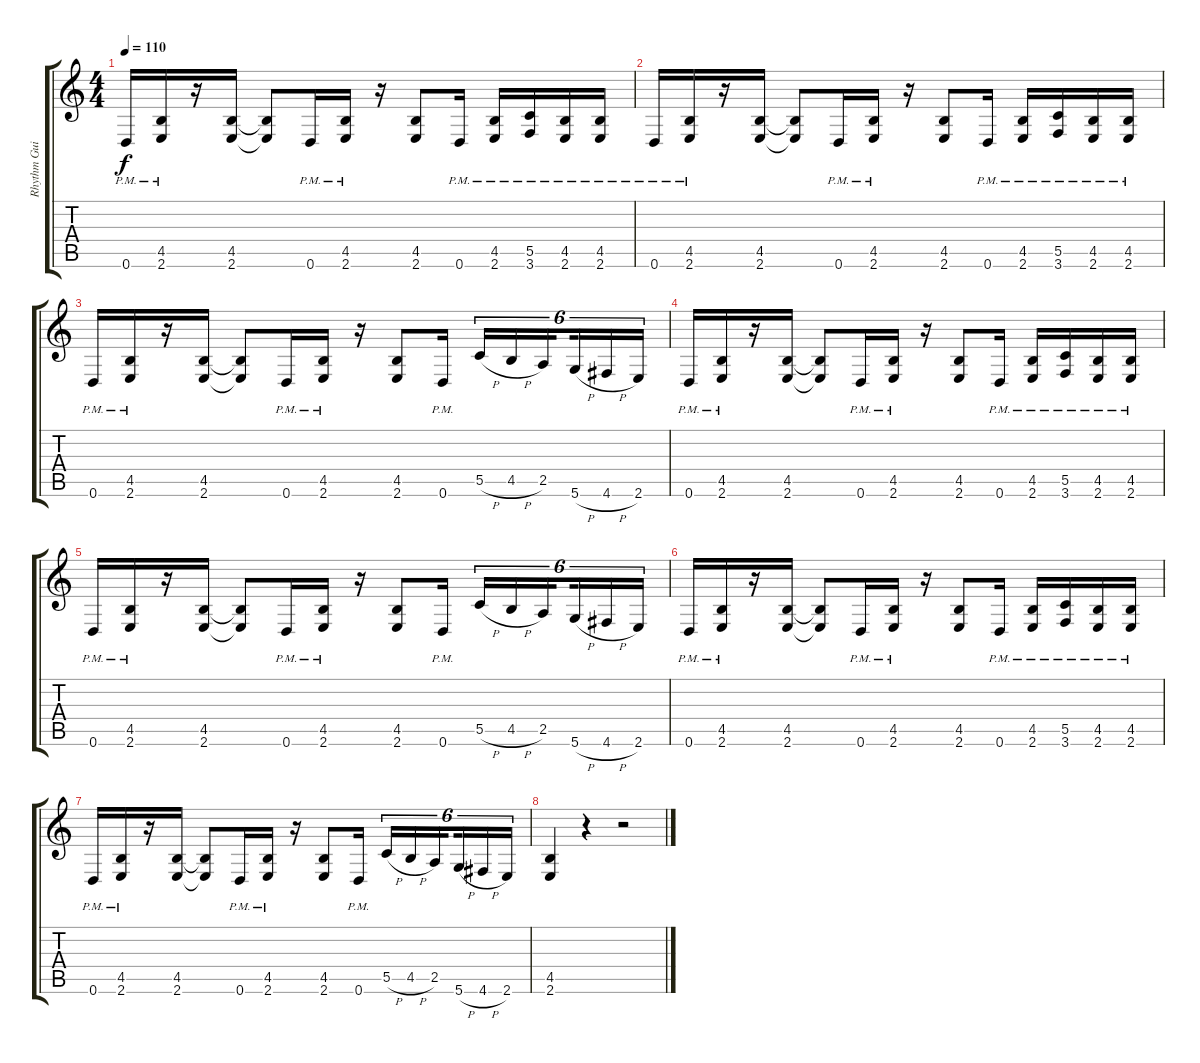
\track ("Rhythm Guitar" "Rhythm Gui") {instrument distortionguitar}
\staff {score tabs}
\tuning (D4 A3 F3 C3 G2 D2) {hide}
\ts (4 4)
\tempo 110
\clef g2
\ks c
0.6{pm}.16{dy f} (4.5{pm} 2.6{pm}).16 r.16 (4.5 2.6).16 (4.5{t} 2.6{t}).8 0.6{pm}.16 (4.5{pm} 2.6{pm}).16 r.16 (4.5 2.6).8 0.6{pm}.16 (4.5{pm} 2.6{pm}).16 (5.5{pm} 3.6{pm}).16 (4.5{pm} 2.6{pm}).16 (4.5{pm} 2.6{pm}).16 |
0.6{pm}.16 (4.5{pm} 2.6{pm}).16 r.16 (4.5 2.6).16 (4.5{t} 2.6{t}).8 0.6{pm}.16 (4.5{pm} 2.6{pm}).16 r.16 (4.5 2.6).8 0.6{pm}.16 (4.5{pm} 2.6{pm}).16 (5.5{pm} 3.6{pm}).16 (4.5{pm} 2.6{pm}).16 (4.5{pm} 2.6{pm}).16 |
0.6{pm}.16 (4.5{pm} 2.6{pm}).16 r.16 (4.5 2.6).16 (4.5{t} 2.6{t}).8 0.6{pm}.16 (4.5{pm} 2.6{pm}).16 r.16 (4.5 2.6).8 0.6{pm}.16 5.5{h}.16{tu (6 4)} 4.5{h}.16{tu (6 4)} 2.5.16{tu (6 4) beam splitsecondary} 5.6{h}.16{tu (6 4)} 4.6{h}.16{tu (6 4)} 2.6.16{tu (6 4)} |
0.6{pm}.16 (4.5{pm} 2.6{pm}).16 r.16 (4.5 2.6).16 (4.5{t} 2.6{t}).8 0.6{pm}.16 (4.5{pm} 2.6{pm}).16 r.16 (4.5 2.6).8 0.6{pm}.16 (4.5{pm} 2.6{pm}).16 (5.5{pm} 3.6{pm}).16 (4.5{pm} 2.6{pm}).16 (4.5{pm} 2.6{pm}).16 |
0.6{pm}.16 (4.5{pm} 2.6{pm}).16 r.16 (4.5 2.6).16 (4.5{t} 2.6{t}).8 0.6{pm}.16 (4.5{pm} 2.6{pm}).16 r.16 (4.5 2.6).8 0.6{pm}.16 5.5{h}.16{tu (6 4)} 4.5{h}.16{tu (6 4)} 2.5.16{tu (6 4) beam splitsecondary} 5.6{h}.16{tu (6 4)} 4.6{h}.16{tu (6 4)} 2.6.16{tu (6 4)} |
0.6{pm}.16 (4.5{pm} 2.6{pm}).16 r.16 (4.5 2.6).16 (4.5{t} 2.6{t}).8 0.6{pm}.16 (4.5{pm} 2.6{pm}).16 r.16 (4.5 2.6).8 0.6{pm}.16 (4.5{pm} 2.6{pm}).16 (5.5{pm} 3.6{pm}).16 (4.5{pm} 2.6{pm}).16 (4.5{pm} 2.6{pm}).16 |
0.6{pm}.16 (4.5{pm} 2.6{pm}).16 r.16 (4.5 2.6).16 (4.5{t} 2.6{t}).8 0.6{pm}.16 (4.5{pm} 2.6{pm}).16 r.16 (4.5 2.6).8 0.6{pm}.16 5.5{h}.16{tu (6 4)} 4.5{h}.16{tu (6 4)} 2.5.16{tu (6 4) beam splitsecondary} 5.6{h}.16{tu (6 4)} 4.6{h}.16{tu (6 4)} 2.6.16{tu (6 4)} |
(4.5 2.6).4 r.4 r.2
